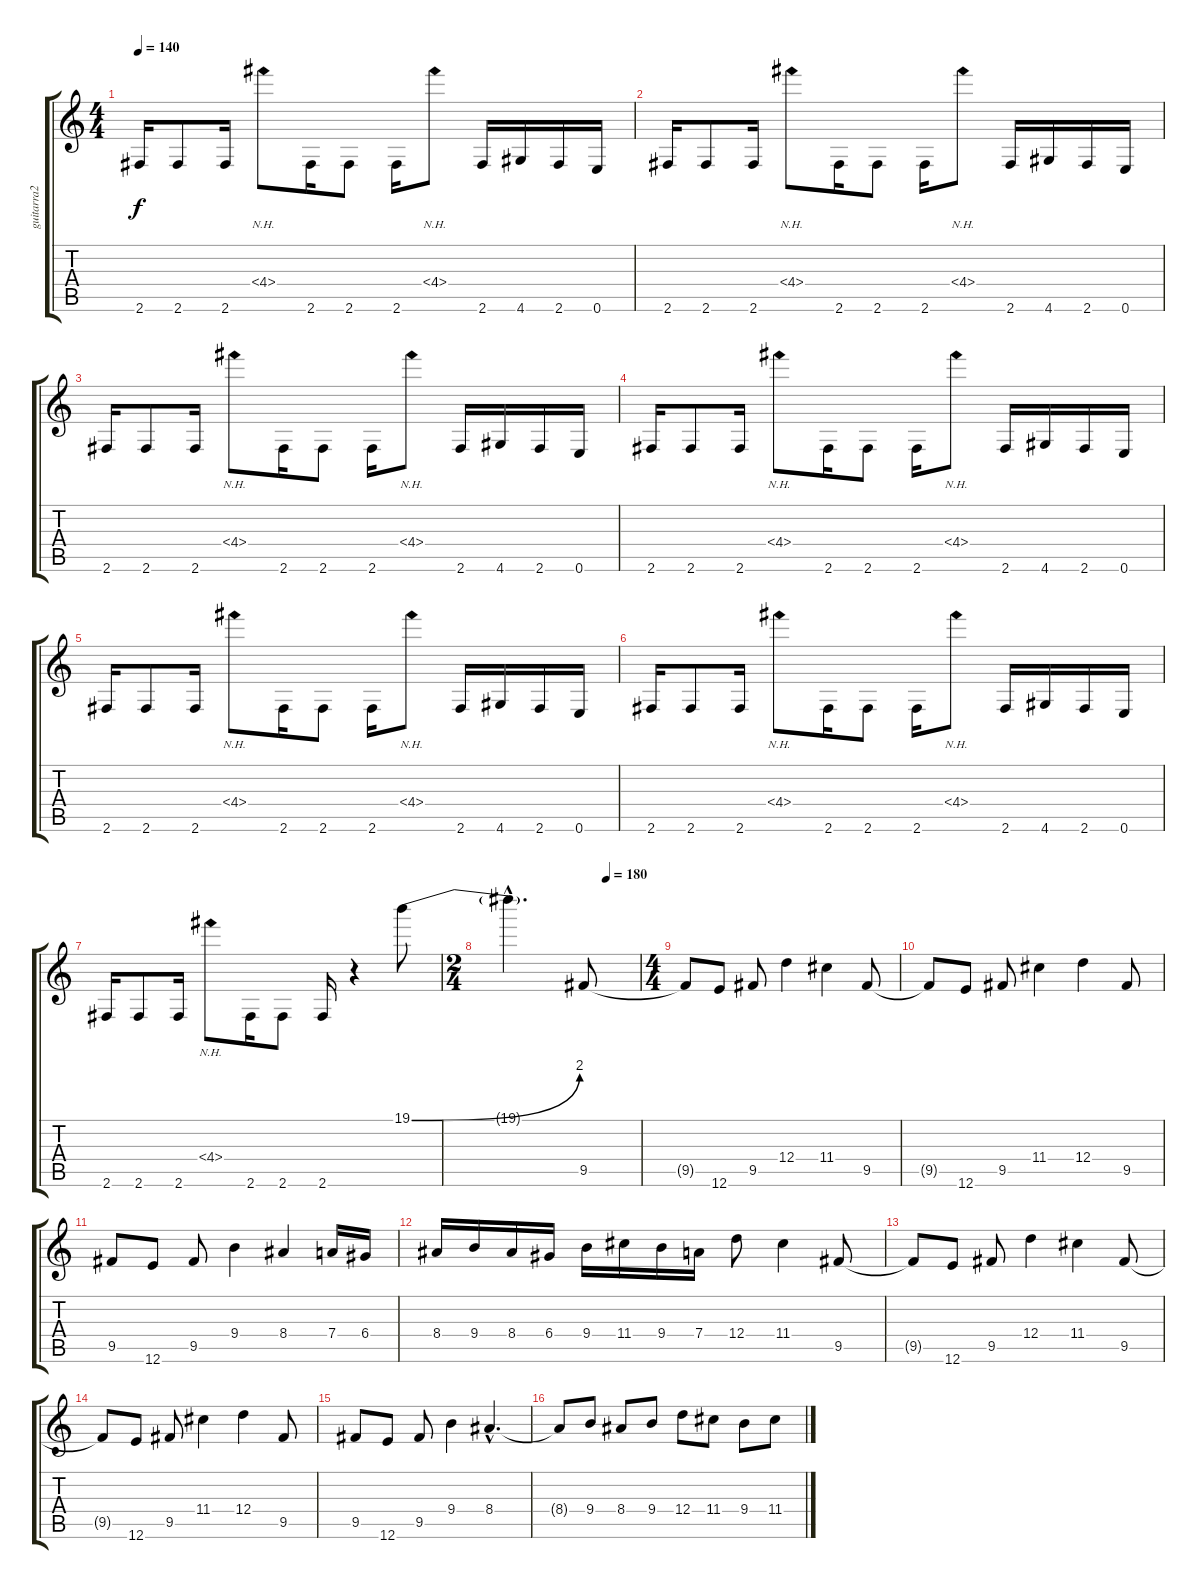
\track ("guitarra2" "guitarra2") {instrument distortionguitar}
\staff {score tabs}
\tuning (E4 B3 G3 D3 A2 E2) {hide}
\ts (4 4)
\tempo 140
\clef g2
\ks c
2.6.16{dy f} 2.6.8 2.6.16 4.4{nh}.8 2.6.16 2.6.8 2.6.16 4.4{nh}.8 2.6.16 4.6.16 2.6.16 0.6.16 |
2.6.16 2.6.8 2.6.16 4.4{nh}.8 2.6.16 2.6.8 2.6.16 4.4{nh}.8 2.6.16 4.6.16 2.6.16 0.6.16 |
2.6.16 2.6.8 2.6.16 4.4{nh}.8 2.6.16 2.6.8 2.6.16 4.4{nh}.8 2.6.16 4.6.16 2.6.16 0.6.16 |
2.6.16 2.6.8 2.6.16 4.4{nh}.8 2.6.16 2.6.8 2.6.16 4.4{nh}.8 2.6.16 4.6.16 2.6.16 0.6.16 |
2.6.16 2.6.8 2.6.16 4.4{nh}.8 2.6.16 2.6.8 2.6.16 4.4{nh}.8 2.6.16 4.6.16 2.6.16 0.6.16 |
2.6.16 2.6.8 2.6.16 4.4{nh}.8 2.6.16 2.6.8 2.6.16 4.4{nh}.8 2.6.16 4.6.16 2.6.16 0.6.16 |
2.6.16 2.6.8 2.6.16 4.4{nh}.8 2.6.16 2.6.8 2.6.16 r.4 19.1{be (bend 0 0 60 8)}.8 |
\ts (2 4)
\tempo (180 0.75)
19.1{hac t}.4{d} 9.5.8 |
\ts (4 4)
9.5{t}.8 12.6.8 9.5.8 12.4.4 11.4.4 9.5.8 |
9.5{t}.8 12.6.8 9.5.8 11.4.4 12.4.4 9.5.8 |
9.5.8 12.6.8 9.5.8 9.4.4 8.4.4 7.4.16 6.4.16 |
8.4.16 9.4.16 8.4.16 6.4.16 9.4.16 11.4.16 9.4.16 7.4.16 12.4.8 11.4.4 9.5.8 |
9.5{t}.8 12.6.8 9.5.8 12.4.4 11.4.4 9.5.8 |
9.5{t}.8 12.6.8 9.5.8 11.4.4 12.4.4 9.5.8 |
9.5.8 12.6.8 9.5.8 9.4.4 8.4{hac}.4{d} |
8.4{t}.8 9.4.8 8.4.8 9.4.8 12.4.8 11.4.8 9.4.8 11.4.8
